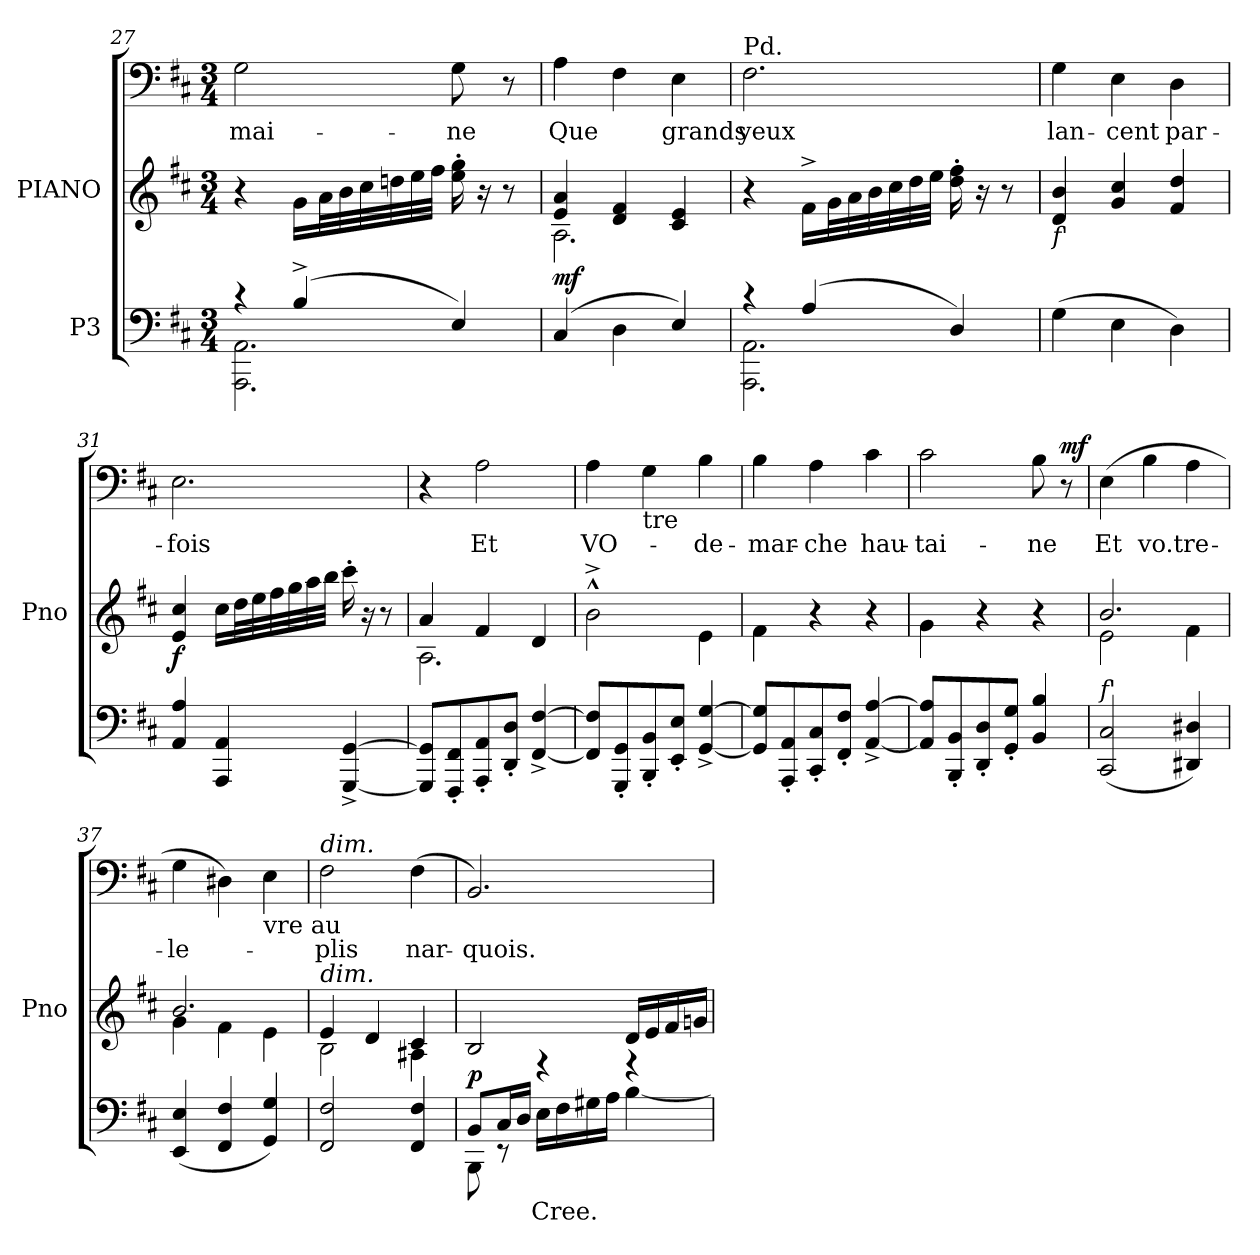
**kern	**text	**dynam	**kern	**kern	**text	**dynam
*part2	*part2	*part2	*part1	*part1	*part1	*part1
*staff3	*staff3	*staff3	*staff2	*staff1	*staff1	*staff1/2
*I"P3	*	*	*I"PIANO	*	*	*
*	*	*	*I'Pno	*	*	*
*clefF4	*	*	*clefG2	*clefF4	*	*
*k[f#c#]	*	*	*k[f#c#]	*k[f#c#]	*	*
*D:	*	*	*D:	*D:	*	*
*M3/4	*	*	*M3/4	*M3/4	*	*
=27	=27	=27	=27	=27	=27	=27
*^	*	*	*	*	*	*
!	!	!	!	!	!	!LO:LY:b:color=#000000	!
4r	2.AAAi\ 2.AAi	.	.	4r	2Gi\	mai-	.
(4B^i/	.	.	.	16gi\LL	.	.	.
.	.	.	.	32ai\L	.	.	.
.	.	.	.	32bi\	.	.	.
.	.	.	.	32cc#i\	.	.	.
.	.	.	.	32ddni\	.	.	.
.	.	.	.	32eei\	.	.	.
.	.	.	.	32ff#i\JJJ	.	.	.
!	!	!	!	!	!	!LO:LY:b:color=#000000	!
4Ei/)	.	.	.	16eei\' 16ggi'	8Gi\	ne	.
.	.	.	.	16r	.	.	.
.	.	.	.	8r	8r	.	.
*v	*v	*	*	*	*	*	*
=28	=28	=28	=28	=28	=28	=28
*	*	*	*^	*	*	*
!	!	!	!	!	!	!LO:LY:b:color=#000000	!
(4C#i/	.	mf	4ei/ 4ai	2.Ai\	4Ai\	Que	.
4Di\	.	.	4di/ 4f#i	.	4F#i\	.	.
!	!	!	!	!	!	!LO:LY:b:color=#000000	!
4Ei/)	.	.	4c#i/ 4ei	.	4Ei\	grands	.
*	*	*	*v	*v	*	*	*
!!LO:LB:g=z
=29	=29	=29	=29	=29	=29	=29
*^	*	*	*	*	*	*
!	!	!	!	!	!LO:TX:a:t=Pd.	!	!
!	!	!	!	!	!	!LO:LY:b:color=#000000	!
4r	2.AAAi\ 2.AAi	.	.	4r	2.F#i\	yeux	.
(4Ai/	.	.	.	16f#^i\LL	.	.	.
.	.	.	.	32gi\L	.	.	.
.	.	.	.	32ai\	.	.	.
.	.	.	.	32bi\	.	.	.
.	.	.	.	32cc#i\	.	.	.
.	.	.	.	32ddi\	.	.	.
.	.	.	.	32eei\JJJ	.	.	.
4Di/)	.	.	.	16ddi\' 16ff#i'	.	.	.
.	.	.	.	16r	.	.	.
.	.	.	.	8r	.	.	.
*v	*v	*	*	*	*	*	*
=30	=30	=30	=30	=30	=30	=30
!	!	!	!LO:TX:b:i:t=f'	!	!	!
!	!	!	!	!	!LO:LY:b:color=#000000	!
(4Gi\	.	.	4di/ 4bi	4Gi\	lan-	.
!	!	!	!	!	!LO:LY:b:color=#000000	!
4Ei\	.	.	4gi/ 4cc#i	4Ei\	cent	.
!	!	!	!	!	!LO:LY:b:color=#000000	!
4Di\)	.	.	4f#i/ 4ddi	4Di\	par-	.
=31	=31	=31	=31	=31	=31	=31
!	!	!	!	!	!LO:LY:b:color=#000000	!
4AAi/ 4Ai	.	f	4ei/ 4cc#i	2.Ei\	fois	.
4AAAi/ 4AAi	.	.	16cc#i\LL	.	.	.
.	.	.	32ddi\L	.	.	.
.	.	.	32eei\	.	.	.
.	.	.	32ff#i\	.	.	.
.	.	.	32ggi\	.	.	.
.	.	.	32aai\	.	.	.
.	.	.	32bbi\JJJ	.	.	.
[<4GGGi/^ [>4GGi^	.	.	16ccc#'i\	.	.	.
.	.	.	16r	.	.	.
.	.	.	8r	.	.	.
=32	=32	=32	=32	=32	=32	=32
*	*	*	*^	*	*	*
8GGGi/] 8GGi]L	.	.	4ai/	2.Ai\	4r	.	.
8FFF#i/' 8FF#i'	.	.	.	.	.	.	.
!	!	!	!	!	!	!LO:LY:b:color=#000000	!
8AAAi/' 8AAi'	.	.	4f#i/	.	2Ai\	Et	.
8DDi/' 8Di'J	.	.	.	.	.	.	.
[<4FF#i/^ [>4F#i^	.	.	4di/	.	.	.	.
*	*	*	*v	*v	*	*	*
!!LO:LB:g=z
=33	=33	=33	=33	=33	=33	=33
!	!	!	!	!	!LO:LY:b:color=#000000	!
8FF#i/] 8F#i]L	.	.	2b^^^i\	4Ai\	VO-	.
8GGGi/' 8GGi'	.	.	.	.	.	.
!	!	!	!	!LO:TX:b:t=tre	!	!
8BBBi/' 8BBi'	.	.	.	4Gi\	.	.
8EEi/' 8Ei'J	.	.	.	.	.	.
!	!	!	!	!	!LO:LY:b:color=#000000	!
[<4GGi/^ [>4Gi^	.	.	4ei\	4Bi\	de-	.
=34	=34	=34	=34	=34	=34	=34
!	!	!	!	!	!LO:LY:b:color=#000000	!
8GGi/] 8Gi]L	.	.	4f#i\	4Bi\	mar-	.
8AAAi/' 8AAi'	.	.	.	.	.	.
!	!	!	!	!	!LO:LY:b:color=#000000	!
8CC#i/' 8C#i'	.	.	4r	4Ai\	che	.
8FF#i/' 8F#i'J	.	.	.	.	.	.
!	!	!	!	!	!LO:LY:b:color=#000000	!
[<4AAi/^ [>4Ai^	.	.	4r	4c#i\	hau-	.
=35	=35	=35	=35	=35	=35	=35
!	!	!	!	!	!LO:LY:b:color=#000000	!
8AAi/] 8Ai]L	.	.	4gi\	2c#i\	tai-	.
8BBBi/' 8BBi'	.	.	.	.	.	.
8DDi/' 8Di'	.	.	4r	.	.	.
8GGi/' 8Gi'J	.	.	.	.	.	.
!	!	!	!	!	!LO:LY:b:color=#000000	!
4BBi/ 4Bi	.	.	4r	8Bi\	ne	.
.	.	.	.	8r	.	mf
=36	=36	=36	=36	=36	=36	=36
*	*	*	*^	*	*	*
!LO:TX:a:i:t=f'	!	!	!	!	!	!	!
!	!	!	!	!	!	!LO:LY:b:color=#000000	!
(2CC#i/ 2C#i	.	.	(2.bi/	2ei\	(4Ei\	Et	.
!	!	!	!	!	!	!LO:LY:b:color=#000000	!
.	.	.	.	.	4Bi\	vo.tre-	.
4DD#Xi/ 4D#Xi)	.	.	.	4f#i\	4Ai\	.	.
=37	=37	=37	=37	=37	=37	=37	=37
!	!	!	!	!	!	!LO:LY:b:color=#000000	!
(4EEi/ 4Ei	.	.	2.bi/	4gi\	4Gi\	le-	.
4FF#i/ 4F#i	.	.	.	4f#i\	4D#Xi\)	.	.
!	!	!	!	!	!LO:TX:b:t=vre au	!	!
4GGi/ 4Gi)	.	.	.	4ei\	4Ei\)	.	.
=38	=38	=38	=38	=38	=38	=38	=38
!	!	!	!	!	!LO:TX:a:i:t=dim.	!	!
!	!	!	!LO:TX:a:i:t=dim.	!	!	!	!
!	!	!	!	!	!	!LO:LY:b:color=#000000	!
2FF#i/ 2F#i	.	.	4ei/	2Bi\	2F#i\	plis	.
.	.	.	4di/	.	.	.	.
!	!	!	!	!	!	!LO:LY:b:color=#000000	!
4FF#i/ 4F#i	.	.	4c#i/	4A#Xi\	(4F#i\	nar-	.
*	*	*	*v	*v	*	*	*
!!LO:LB:g=z
=39	=39	=39	=39	=39	=39	=39
*^	*	*	*	*	*	*
*	*	*	*	*^	*	*	*
!	!	!	!	!	!	!	!LO:LY:b:color=#000000	!
*	*	*	*	*v	*v	*	*	*
8BBi/L	8BBBi\	.	p	2Bi/	2.BBi/)	quois.	.
16C#i/L	8r	.	.	.	.	.	.
16Di/JJ	.	.	.	.	.	.	.
!	!	!LO:LY:a:color=#000000	!	!	!	!	!
4r	16Ei\LL	Cree.	.	.	.	.	.
.	16F#i\	.	.	.	.	.	.
.	16G#Xi\	.	.	.	.	.	.
.	16Ai\JJ	.	.	.	.	.	.
4r	[<4Bi\	.	.	16di/LL	.	.	.
.	.	.	.	16ei/	.	.	.
.	.	.	.	16f#i/	.	.	.
.	.	.	.	16gni/JJ	.	.	.
*v	*v	*	*	*	*	*	*
=	=	=	=	=	=	=
*-	*-	*-	*-	*-	*-	*-
